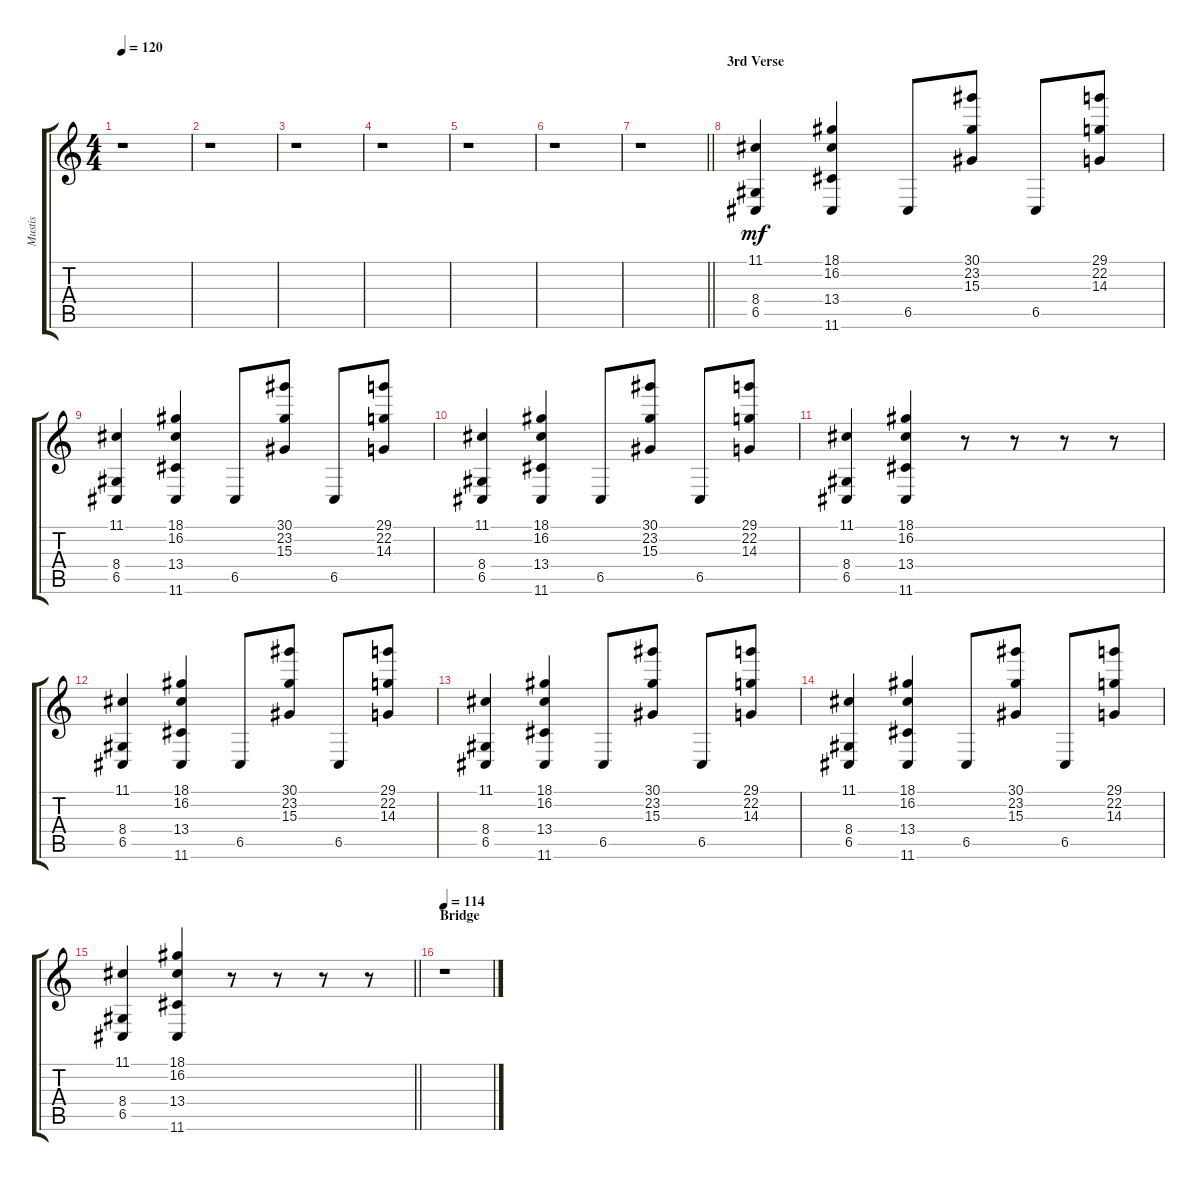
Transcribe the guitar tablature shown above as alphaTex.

\track ("Mustis" "Mustis") {instrument stringensemble1}
\staff {score tabs}
\tuning (D4 A3 F3 C3 G2 D2) {hide}
\ts (4 4)
\tempo 120
\clef g2
\ks c
r.1{dy f} |
r.1 |
r.1 |
r.1 |
r.1 |
r.1 |
\barLineRight lightlight
r.1 |
\section ("" "3rd Verse")
(11.1 8.4 6.5).4{dy mf} (18.1 16.2 13.4 11.6).4 6.5.8 (30.1 23.2 15.3).8 6.5.8 (29.1 22.2 14.3).8 |
(11.1 8.4 6.5).4 (18.1 16.2 13.4 11.6).4 6.5.8 (30.1 23.2 15.3).8 6.5.8 (29.1 22.2 14.3).8 |
(11.1 8.4 6.5).4 (18.1 16.2 13.4 11.6).4 6.5.8 (30.1 23.2 15.3).8 6.5.8 (29.1 22.2 14.3).8 |
(11.1 8.4 6.5).4 (18.1 16.2 13.4 11.6).4 r.8 r.8 r.8 r.8 |
(11.1 8.4 6.5).4 (18.1 16.2 13.4 11.6).4 6.5.8 (30.1 23.2 15.3).8 6.5.8 (29.1 22.2 14.3).8 |
(11.1 8.4 6.5).4 (18.1 16.2 13.4 11.6).4 6.5.8 (30.1 23.2 15.3).8 6.5.8 (29.1 22.2 14.3).8 |
(11.1 8.4 6.5).4 (18.1 16.2 13.4 11.6).4 6.5.8 (30.1 23.2 15.3).8 6.5.8 (29.1 22.2 14.3).8 |
\barLineRight lightlight
(11.1 8.4 6.5).4 (18.1 16.2 13.4 11.6).4 r.8 r.8 r.8 r.8 |
\section ("" "Bridge")
\tempo 114
r.1
